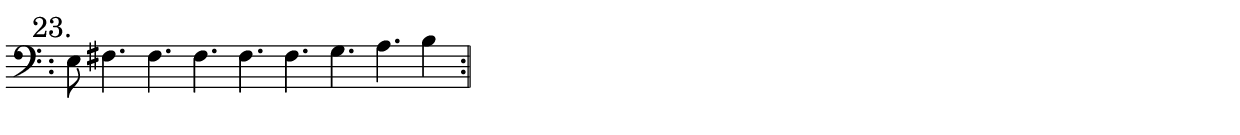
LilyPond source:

\version "2.19.80"


phrase = \relative c {

  \clef "bass"
  \mark "23." 
  \cadenzaOn
  e8 fis4. fis fis fis fis g a b4

}

\score {
  \defineBarLine ":" #'("" ":" "")
  \new Staff = "phrase" {
    \bar ":"
    \phrase
    \set Score.repeatCommands = #'(end-repeat)
  }
  \layout {
    \context { \Staff
      \remove Time_signature_engraver
      \override BarLine.hair-thickness = #-1
      \override BarLine.thick-thickness = #-1
    }
  }
}
\header { tagline = "" }
\paper {
  top-margin = 1
  bottom-margin = 1
  left-margin = 1
  right-margin = 1
  indent = 0
}

